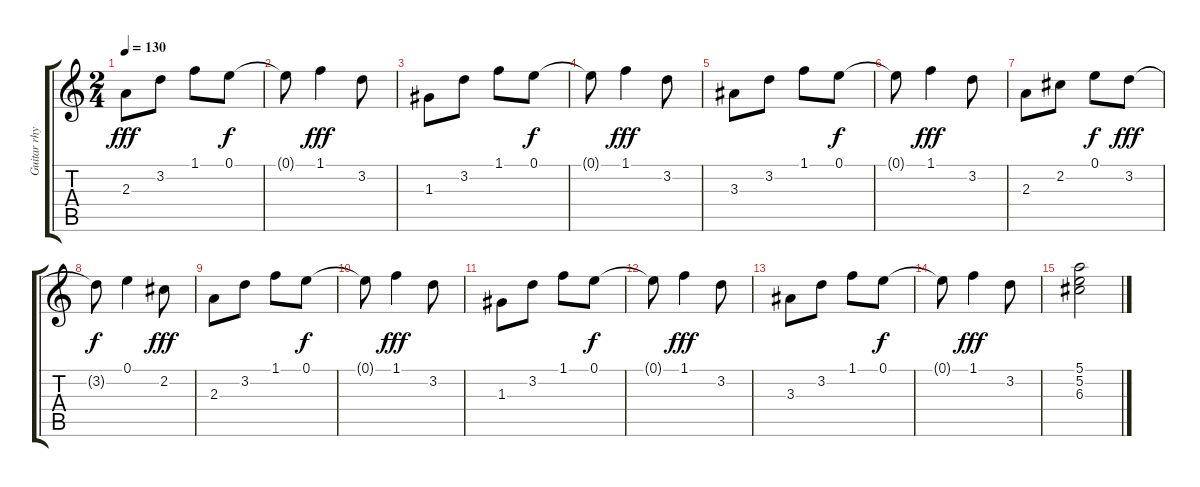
\track ("Guitar rhythm 2" "Guitar rhy") {solo instrument acousticguitarsteel}
\staff {score tabs}
\tuning (E4 B3 G3 D3 A2 E2) {hide}
\ts (2 4)
\tempo 130
\clef g2
\ks c
2.3.8{dy fff} 3.2.8 1.1.8 0.1.8{dy f} |
0.1{t}.8 1.1.4{dy fff} 3.2.8 |
1.3.8 3.2.8 1.1.8 0.1.8{dy f} |
0.1{t}.8 1.1.4{dy fff} 3.2.8 |
3.3.8 3.2.8 1.1.8 0.1.8{dy f} |
0.1{t}.8 1.1.4{dy fff} 3.2.8 |
2.3.8 2.2.8 0.1.8{dy f} 3.2.8{dy fff} |
3.2{t}.8{dy f} 0.1.4 2.2.8{dy fff} |
2.3.8 3.2.8 1.1.8 0.1.8{dy f} |
0.1{t}.8 1.1.4{dy fff} 3.2.8 |
1.3.8 3.2.8 1.1.8 0.1.8{dy f} |
0.1{t}.8 1.1.4{dy fff} 3.2.8 |
3.3.8 3.2.8 1.1.8 0.1.8{dy f} |
0.1{t}.8 1.1.4{dy fff} 3.2.8 |
(5.1 5.2 6.3).2
